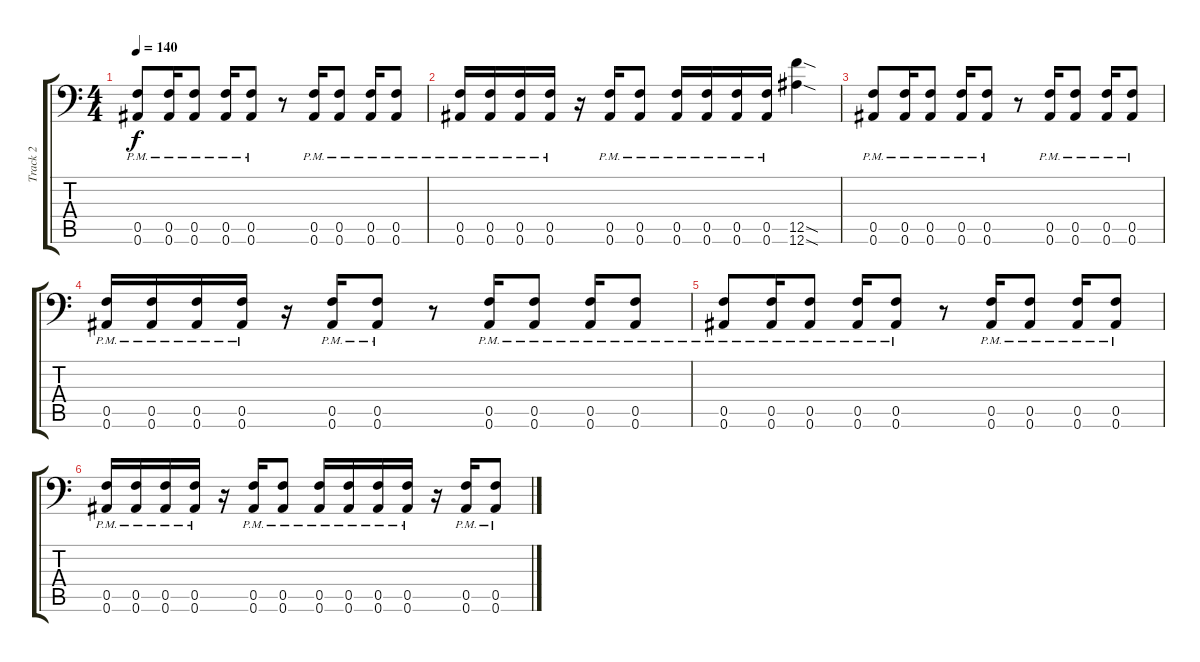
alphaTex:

\track ("Track 2" "Track 2") {instrument overdrivenguitar}
\staff {score tabs}
\tuning (C4 G3 Eb3 Bb2 F2 Bb1) {hide}
\ts (4 4)
\tempo 140
\clef f4
\ks c
(0.5{pm} 0.6{pm}).8{dy f} (0.5{pm} 0.6{pm}).16 (0.5{pm} 0.6{pm}).8 (0.5{pm} 0.6{pm}).16 (0.5{pm} 0.6{pm}).8 r.8 (0.5{pm} 0.6{pm}).16 (0.5{pm} 0.6{pm}).8 (0.5{pm} 0.6{pm}).16 (0.5{pm} 0.6{pm}).8 |
(0.5{pm} 0.6{pm}).16 (0.5{pm} 0.6{pm}).16 (0.5{pm} 0.6{pm}).16 (0.5{pm} 0.6{pm}).16 r.16 (0.5{pm} 0.6{pm}).16 (0.5{pm} 0.6{pm}).8 (0.5{pm} 0.6{pm}).16 (0.5{pm} 0.6{pm}).16 (0.5{pm} 0.6{pm}).16 (0.5{pm} 0.6{pm}).16 (12.5{sod} 12.6{sod}).4 |
(0.5{pm} 0.6{pm}).8 (0.5{pm} 0.6{pm}).16 (0.5{pm} 0.6{pm}).8 (0.5{pm} 0.6{pm}).16 (0.5{pm} 0.6{pm}).8 r.8 (0.5{pm} 0.6{pm}).16 (0.5{pm} 0.6{pm}).8 (0.5{pm} 0.6{pm}).16 (0.5{pm} 0.6{pm}).8 |
(0.5{pm} 0.6{pm}).16 (0.5{pm} 0.6{pm}).16 (0.5{pm} 0.6{pm}).16 (0.5{pm} 0.6{pm}).16 r.16 (0.5{pm} 0.6{pm}).16 (0.5{pm} 0.6{pm}).8 r.8 (0.5{pm} 0.6{pm}).16 (0.5{pm} 0.6{pm}).8 (0.5{pm} 0.6{pm}).16 (0.5{pm} 0.6{pm}).8 |
(0.5{pm} 0.6{pm}).8 (0.5{pm} 0.6{pm}).16 (0.5{pm} 0.6{pm}).8 (0.5{pm} 0.6{pm}).16 (0.5{pm} 0.6{pm}).8 r.8 (0.5{pm} 0.6{pm}).16 (0.5{pm} 0.6{pm}).8 (0.5{pm} 0.6{pm}).16 (0.5{pm} 0.6{pm}).8 |
(0.5{pm} 0.6{pm}).16 (0.5{pm} 0.6{pm}).16 (0.5{pm} 0.6{pm}).16 (0.5{pm} 0.6{pm}).16 r.16 (0.5{pm} 0.6{pm}).16 (0.5{pm} 0.6{pm}).8 (0.5{pm} 0.6{pm}).16 (0.5{pm} 0.6{pm}).16 (0.5{pm} 0.6{pm}).16 (0.5{pm} 0.6{pm}).16 r.16 (0.5{pm} 0.6{pm}).16 (0.5{pm} 0.6{pm}).8
